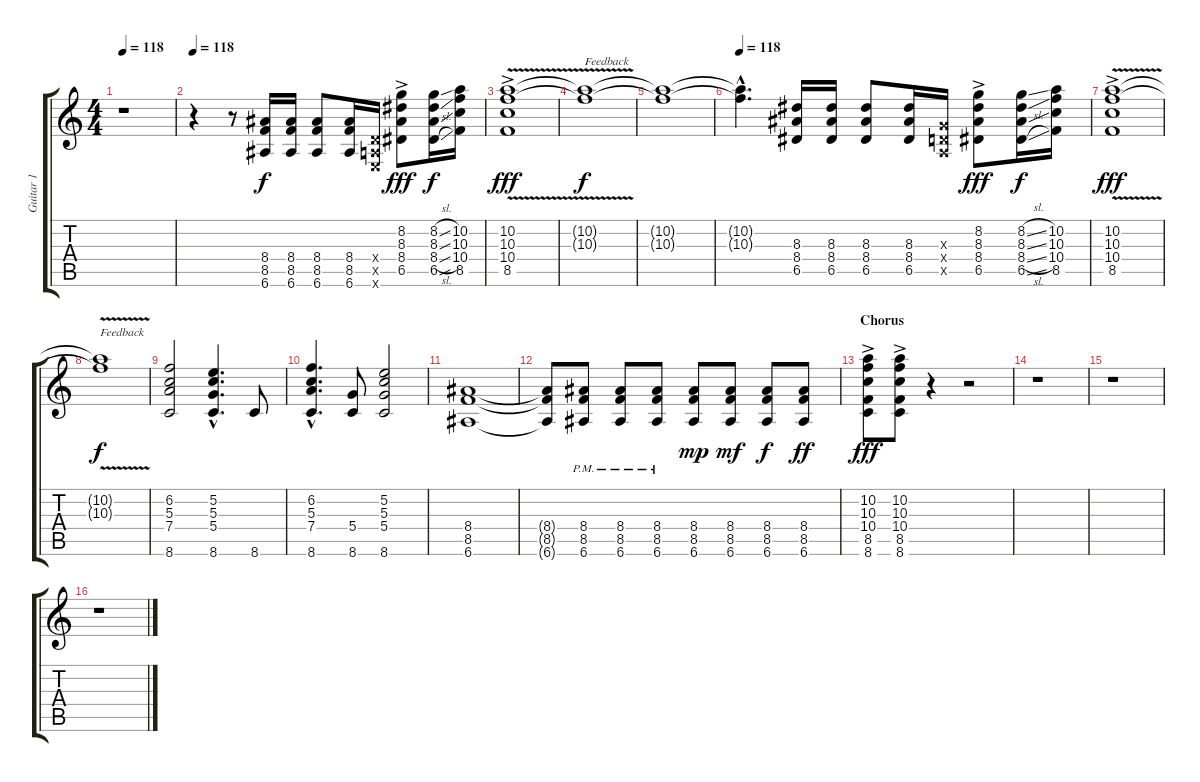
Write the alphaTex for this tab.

\track ("Guitar 1" "Guitar 1") {instrument overdrivenguitar}
\staff {score tabs}
\tuning (E4 B3 G3 D3 A2 E2) {hide}
\ts (4 4)
\tempo 118
\clef g2
\ks c
r.1{dy f volume 13} |
\tempo 118
r.4 r.8 (8.4 8.5 6.6).16 (8.4 8.5 6.6).16 (8.4 8.5 6.6).8 (8.4 8.5 6.6).16 (0.4{x} 0.5{x} 0.6{x}).16 (8.2{ac} 8.3{ac} 8.4{ac} 6.5{ac}).8{dy fff} (8.2{sl} 8.3{sl} 8.4{sl} 6.5{sl}).16{dy f} (10.2 10.3 10.4 8.5).16 |
(10.2{v ac} 10.3{v ac} 10.4{ac} 8.5{ac}).1{dy fff} |
(10.2{t} 10.3{t}).1{txt "Feedback" dy f} |
(10.2{t} 10.3{t}).1 |
\tempo 118
(10.2{hac t} 10.3{hac t}).4{d} (8.3 8.4 6.5).16 (8.3 8.4 6.5).16 (8.3 8.4 6.5).8 (8.3 8.4 6.5).16 (0.3{x} 0.4{x} 0.5{x}).16 (8.2{ac} 8.3{ac} 8.4{ac} 6.5{ac}).8{dy fff} (8.2{sl} 8.3{sl} 8.4{sl} 6.5{sl}).16{dy f} (10.2 10.3 10.4 8.5).16 |
(10.2{v ac} 10.3{v ac} 10.4{ac} 8.5{ac}).1{dy fff} |
(10.2{t} 10.3{t}).1{txt "Feedback" dy f} |
(6.2 5.3 7.4 8.6).2 (5.2{hac} 5.3{hac} 5.4{hac} 8.6{hac}).4{d} 8.6.8 |
(6.2{hac} 5.3{hac} 7.4{hac} 8.6{hac}).4{d} (5.4 8.6).8 (5.2 5.3 5.4 8.6).2 |
(8.4 8.5 6.6).1 |
(8.4{t} 8.5{t} 6.6{t}).8 (8.4{pm} 8.5{pm} 6.6{pm}).8 (8.4{pm} 8.5{pm} 6.6{pm}).8 (8.4{pm} 8.5{pm} 6.6{pm}).8 (8.4 8.5 6.6).8{dy mp} (8.4 8.5 6.6).8{dy mf} (8.4 8.5 6.6).8{dy f} (8.4 8.5 6.6).8{dy ff} |
\section ("" "Chorus")
(10.2{ac} 10.3 10.4 8.5 8.6).8{dy fff} (10.2{ac} 10.3 10.4 8.5 8.6).8 r.4 r.2 |
r.1 |
r.1 |
r.1
